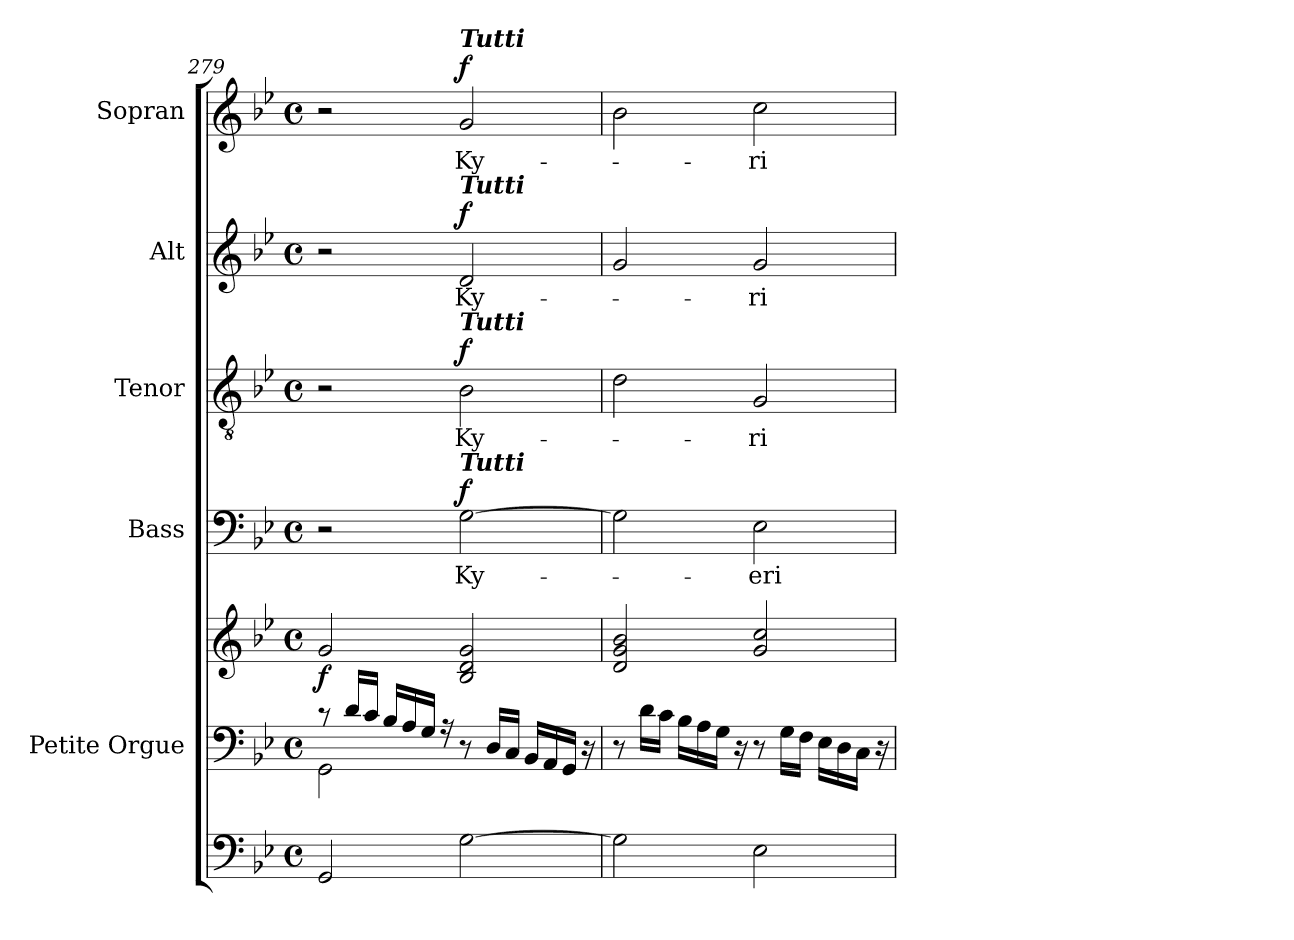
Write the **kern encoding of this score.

**kern	**kern	**kern	**dynam	**kern	**text	**dynam	**kern	**text	**dynam	**kern	**text	**dynam	**kern	**text	**dynam
*part6	*part5	*part5	*part5	*part4	*part4	*part4	*part3	*part3	*part3	*part2	*part2	*part2	*part1	*part1	*part1
*staff7	*staff6	*staff5	*staff5/6	*staff4	*staff4	*staff4	*staff3	*staff3	*staff3	*staff2	*staff2	*staff2	*staff1	*staff1	*staff1
*	*I"Petite Orgue	*	*	*I"Bass	*	*	*I"Tenor	*	*	*I"Alt	*	*	*I"Sopran	*	*
*	*I'Org. 1	*	*	*I'B.	*	*	*I'T.	*	*	*I'A.	*	*	*I'S.	*	*
!!LO:PB:g=z
*clefF4	*clefF4	*clefG2	*	*clefF4	*	*	*clefGv2	*	*	*clefG2	*	*	*clefG2	*	*
*k[b-e-]	*k[b-e-]	*k[b-e-]	*	*k[b-e-]	*	*	*k[b-e-]	*	*	*k[b-e-]	*	*	*k[b-e-]	*	*
*B-:	*B-:	*B-:	*	*B-:	*	*	*B-:	*	*	*B-:	*	*	*B-:	*	*
*M4/4	*M4/4	*M4/4	*	*M4/4	*	*	*M4/4	*	*	*M4/4	*	*	*M4/4	*	*
*met(c)	*met(c)	*met(c)	*	*met(c)	*	*	*met(c)	*	*	*met(c)	*	*	*met(c)	*	*
=279	=279	=279	=279	=279	=279	=279	=279	=279	=279	=279	=279	=279	=279	=279	=279
*	*^	*	*	*	*	*	*	*	*	*	*	*	*	*	*
!	!	!	!	!LO:DY:b	!	!	!	!	!	!	!	!	!	!	!	!
2GG/	8rc	2GG\	2g/	f	2r	.	.	2r	.	.	2r	.	.	2r	.	.
.	16d/LL	.	.	.	.	.	.	.	.	.	.	.	.	.	.	.
.	16c/JJ	.	.	.	.	.	.	.	.	.	.	.	.	.	.	.
.	16B-/LL	.	.	.	.	.	.	.	.	.	.	.	.	.	.	.
.	16A/	.	.	.	.	.	.	.	.	.	.	.	.	.	.	.
.	16G/JJ	.	.	.	.	.	.	.	.	.	.	.	.	.	.	.
.	16r	.	.	.	.	.	.	.	.	.	.	.	.	.	.	.
!	!	!	!	!	!	!	!	!	!	!	!	!	!	!LO:TX:a:Bi:t=Tutti	!	!
!	!	!	!	!	!	!	!	!	!	!	!LO:TX:a:Bi:t=Tutti	!	!	!	!	!
!	!	!	!	!	!	!	!	!LO:TX:a:Bi:t=Tutti	!	!	!	!	!	!	!	!
!	!	!	!	!	!LO:TX:a:Bi:t=Tutti	!	!	!	!	!	!	!	!	!	!	!
!	!	!	!	!	!	!LO:LY:b	!LO:DY:a	!	!LO:LY:b	!LO:DY:a	!	!LO:LY:b	!LO:DY:a	!	!LO:LY:b	!LO:DY:a
[2G\	8r	2ryy	2B-/ 2d/ 2g/	.	[2G\	Ky-	f	2B-\	Ky-	f	2d/	Ky-	f	2g/	Ky-	f
.	16D/LL	.	.	.	.	.	.	.	.	.	.	.	.	.	.	.
.	16C/JJ	.	.	.	.	.	.	.	.	.	.	.	.	.	.	.
.	16BB-/LL	.	.	.	.	.	.	.	.	.	.	.	.	.	.	.
.	16AA/	.	.	.	.	.	.	.	.	.	.	.	.	.	.	.
.	16GG/JJ	.	.	.	.	.	.	.	.	.	.	.	.	.	.	.
.	16r	.	.	.	.	.	.	.	.	.	.	.	.	.	.	.
*	*v	*v	*	*	*	*	*	*	*	*	*	*	*	*	*	*
=280	=280	=280	=280	=280	=280	=280	=280	=280	=280	=280	=280	=280	=280	=280	=280
2G\]	8r	2d/ 2g/ 2b-/	.	2G\]	.	.	2d\	.	.	2g/	.	.	2b-\	.	.
.	16d\LL	.	.	.	.	.	.	.	.	.	.	.	.	.	.
.	16c\JJ	.	.	.	.	.	.	.	.	.	.	.	.	.	.
.	16B-\LL	.	.	.	.	.	.	.	.	.	.	.	.	.	.
.	16A\	.	.	.	.	.	.	.	.	.	.	.	.	.	.
.	16G\JJ	.	.	.	.	.	.	.	.	.	.	.	.	.	.
.	16r	.	.	.	.	.	.	.	.	.	.	.	.	.	.
!	!	!	!	!	!LO:LY:b	!	!	!LO:LY:b	!	!	!LO:LY:b	!	!	!LO:LY:b	!
2E-\	8r	2g/ 2cc/	.	2E-\	-eri-	.	2G/	-ri-	.	2g/	-ri-	.	2cc\	-ri-	.
.	16G\LL	.	.	.	.	.	.	.	.	.	.	.	.	.	.
.	16F\JJ	.	.	.	.	.	.	.	.	.	.	.	.	.	.
.	16E-\LL	.	.	.	.	.	.	.	.	.	.	.	.	.	.
.	16D\	.	.	.	.	.	.	.	.	.	.	.	.	.	.
.	16C\JJ	.	.	.	.	.	.	.	.	.	.	.	.	.	.
.	16r	.	.	.	.	.	.	.	.	.	.	.	.	.	.
=	=	=	=	=	=	=	=	=	=	=	=	=	=	=	=
*-	*-	*-	*-	*-	*-	*-	*-	*-	*-	*-	*-	*-	*-	*-	*-
